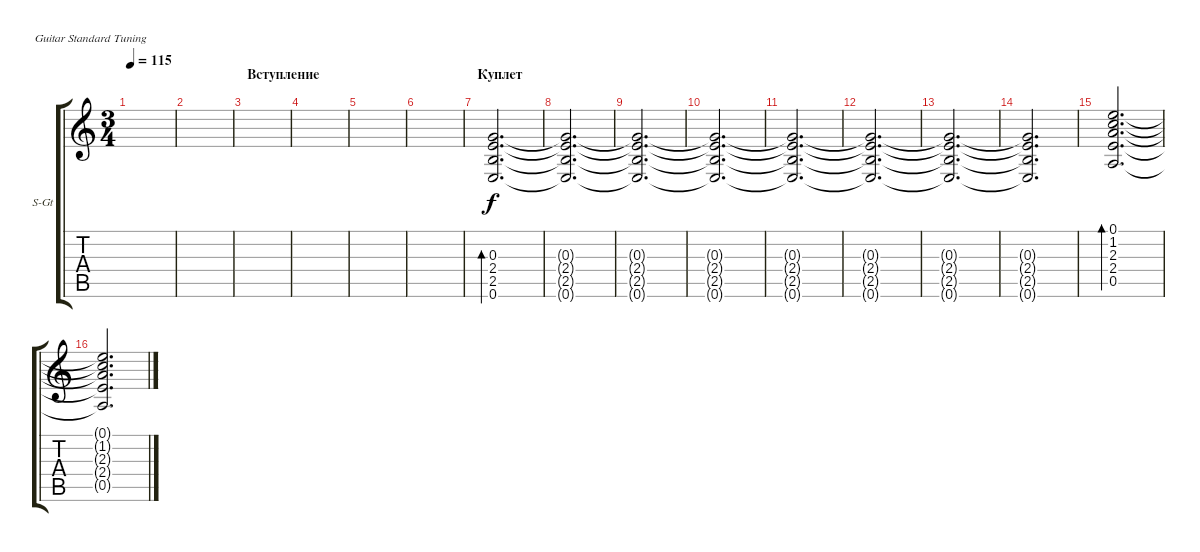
\defaultSystemsLayout 4
\bracketExtendMode groupsimilarinstruments
\firstSystemTrackNameOrientation horizontal
\otherSystemsTrackNameOrientation horizontal
\track ("В. Бутусов (Гитара)" "S-Gt") {instrument acousticguitarsteel}
\staff {score tabs}
\tuning (E4 B3 G3 D3 A2 E2)
\ts (3 4)
\tempo 115
\clef g2
\ks c
|
|
\section ("" "Вступление")
|
|
|
|
\section ("" "Куплет")
(0.6 2.5 2.4 0.3).2{d bd 51} |
(0.3{t} 2.4{t} 2.5{t} 0.6{t}).2{d} |
(0.3{t} 2.4{t} 2.5{t} 0.6{t}).2{d} |
(0.3{t} 2.4{t} 2.5{t} 0.6{t}).2{d} |
(0.6{t} 2.5{t} 2.4{t} 0.3{t}).2{d} |
(0.6{t} 2.5{t} 2.4{t} 0.3{t}).2{d} |
(0.6{t} 2.5{t} 2.4{t} 0.3{t}).2{d} |
(0.6{t} 2.5{t} 2.4{t} 0.3{t}).2{d} |
(0.5 2.4 2.3 1.2 0.1).2{d bd 48} |
(0.1{t} 1.2{t} 2.3{t} 2.4{t} 0.5{t}).2{d}
